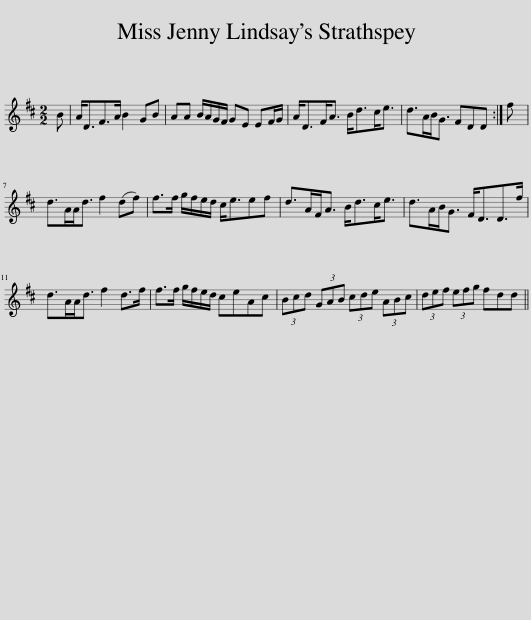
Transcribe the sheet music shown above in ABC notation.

X:1
L:1/8
M:2/2
I:linebreak $
K:D
V:1 treble
V:1
 B | A<DF>A B2 GB | AA B/A/G/F/ GE EF/G/ | A<DF<A B<dc<e | d>AB<G FDD :| %5
 f |$ d>AA<d f2 (df) | f>f g/f/e/d/ c<eef | d>AF<A B<dc<e | d>AB<G F<DD>f |$ %10
 d>AA<d f2 d>f | f>f g/f/e/d/ ceAc | (3Bcd (3GAB (3cde (3ABc | (3def (3efg fdd || %14
